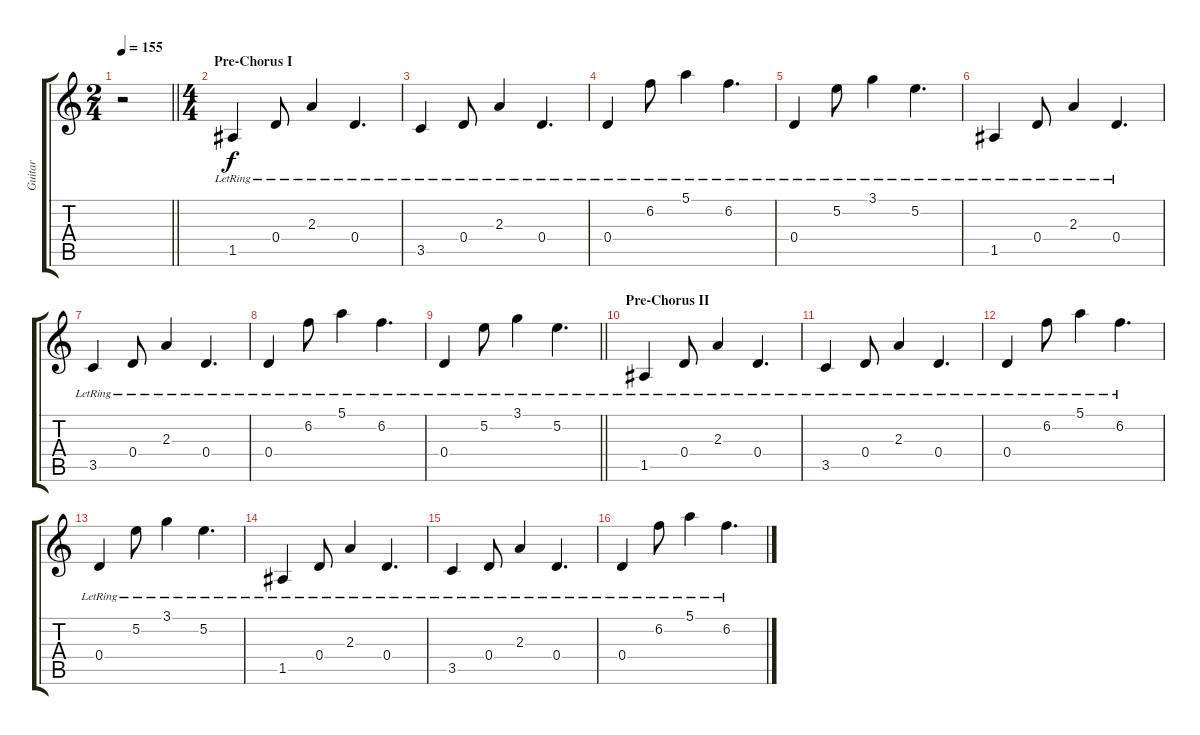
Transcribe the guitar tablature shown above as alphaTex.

\track ("Guitar" "Guitar") {instrument electricguitarjazz}
\staff {score tabs}
\tuning (E4 B3 G3 D3 A2 E2) {hide}
\ts (2 4)
\tempo 155
\clef g2
\barLineRight lightlight
\ks c
r.2{dy f instrument electricguitarjazz} |
\ts (4 4)
\section ("" "Pre-Chorus I")
1.5{lr}.4 0.4{lr}.8 2.3{lr}.4 0.4{lr}.4{d} |
3.5{lr}.4 0.4{lr}.8 2.3{lr}.4 0.4{lr}.4{d} |
0.4{lr}.4 6.2{lr}.8 5.1{lr}.4 6.2{lr}.4{d} |
0.4{lr}.4 5.2{lr}.8 3.1{lr}.4 5.2{lr}.4{d} |
1.5{lr}.4 0.4{lr}.8 2.3{lr}.4 0.4{lr}.4{d} |
3.5{lr}.4 0.4{lr}.8 2.3{lr}.4 0.4{lr}.4{d} |
0.4{lr}.4 6.2{lr}.8 5.1{lr}.4 6.2{lr}.4{d} |
\barLineRight lightlight
0.4{lr}.4 5.2{lr}.8 3.1{lr}.4 5.2{lr}.4{d} |
\section ("" "Pre-Chorus II")
1.5{lr}.4 0.4{lr}.8 2.3{lr}.4 0.4{lr}.4{d} |
3.5{lr}.4 0.4{lr}.8 2.3{lr}.4 0.4{lr}.4{d} |
0.4{lr}.4 6.2{lr}.8 5.1{lr}.4 6.2{lr}.4{d} |
0.4{lr}.4 5.2{lr}.8 3.1{lr}.4 5.2{lr}.4{d} |
1.5{lr}.4 0.4{lr}.8 2.3{lr}.4 0.4{lr}.4{d} |
3.5{lr}.4 0.4{lr}.8 2.3{lr}.4 0.4{lr}.4{d} |
0.4{lr}.4 6.2{lr}.8 5.1{lr}.4 6.2{lr}.4{d}
